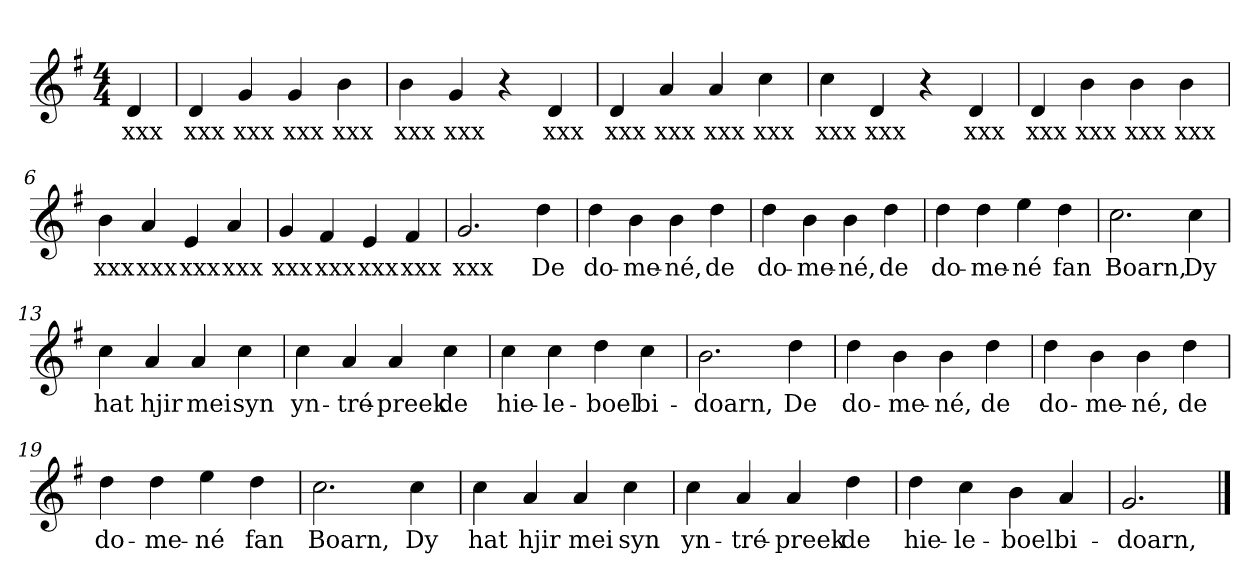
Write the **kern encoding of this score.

**kern	**text
*part1	*part1
*staff1	*staff1
*clefG2	*
*k[f#]	*
*G:	*
*M4/4	*
*MM120	*
=	=
4d	xxx
=1	=1
4d	xxx
4g	xxx
4g	xxx
4b	xxx
=2	=2
4b	xxx
4g	xxx
4r	.
4d	xxx
=3	=3
4d	xxx
4a	xxx
4a	xxx
4cc	xxx
=4	=4
4cc	xxx
4d	xxx
4r	.
4d	xxx
=5	=5
4d	xxx
4b	xxx
4b	xxx
4b	xxx
=6	=6
4b	xxx
4a	xxx
4e	xxx
4a	xxx
=7	=7
4g	xxx
4f#	xxx
4e	xxx
4f#	xxx
=8	=8
2.g	xxx
4dd	De
=9	=9
4dd	do-
4b	-me-
4b	-né,
4dd	de
=10	=10
4dd	do-
4b	-me-
4b	-né,
4dd	de
=11	=11
4dd	do-
4dd	-me-
4ee	-né
4dd	fan
=12	=12
2.cc	Boarn,
4cc	Dy
=13	=13
4cc	hat
4a	hjir
4a	mei
4cc	syn
=14	=14
4cc	yn-
4a	-tré-
4a	-preek
4cc	de
=15	=15
4cc	hie-
4cc	-le-
4dd	-boel
4cc	bi-
=16	=16
2.b	-doarn,
4dd	De
=17	=17
4dd	do-
4b	-me-
4b	-né,
4dd	de
=18	=18
4dd	do-
4b	-me-
4b	-né,
4dd	de
=19	=19
4dd	do-
4dd	-me-
4ee	-né
4dd	fan
=20	=20
2.cc	Boarn,
4cc	Dy
=21	=21
4cc	hat
4a	hjir
4a	mei
4cc	syn
=22	=22
4cc	yn-
4a	-tré-
4a	-preek
4dd	de
=23	=23
4dd	hie-
4cc	-le-
4b	-boel
4a	bi-
=24	=24
2.g	-doarn,
==	==
*-	*-
